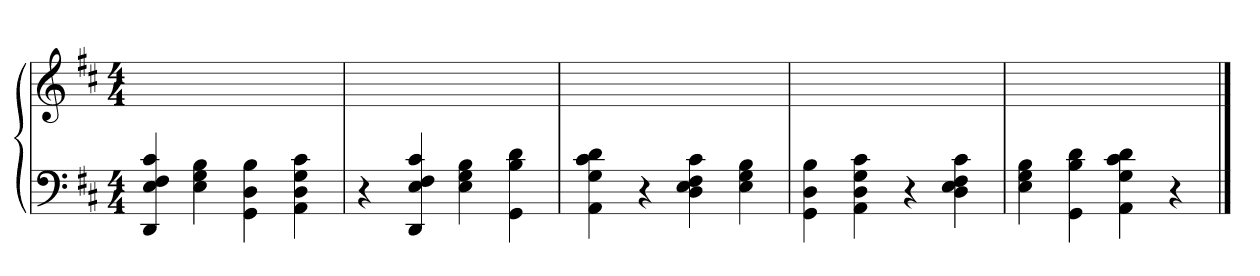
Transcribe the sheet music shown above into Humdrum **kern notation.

**kern	**kern
*part2	*part1
*staff2	*staff1
*clefF4	*clefG2
*k[f#c#]	*k[f#c#]
*D:	*D:
*M4/4	*M4/4
*MM60	*MM60
=1	=1
4DD 4E 4F# 4c#	1ryy
4E 4G 4B	.
4GG 4D 4B	.
4AA 4D 4G 4c#	.
=2	=2
4r	1ryy
4DD 4E 4F# 4c#	.
4E 4G 4B	.
4GG 4B 4d	.
=3	=3
4AA 4G 4c# 4d	1ryy
4r	.
4D 4E 4F# 4c#	.
4E 4G 4B	.
=4	=4
4GG 4D 4B	1ryy
4AA 4D 4G 4c#	.
4r	.
4D 4E 4F# 4c#	.
=5	=5
4E 4G 4B	1ryy
4GG 4B 4d	.
4AA 4G 4c# 4d	.
4r	.
==	==
*-	*-
